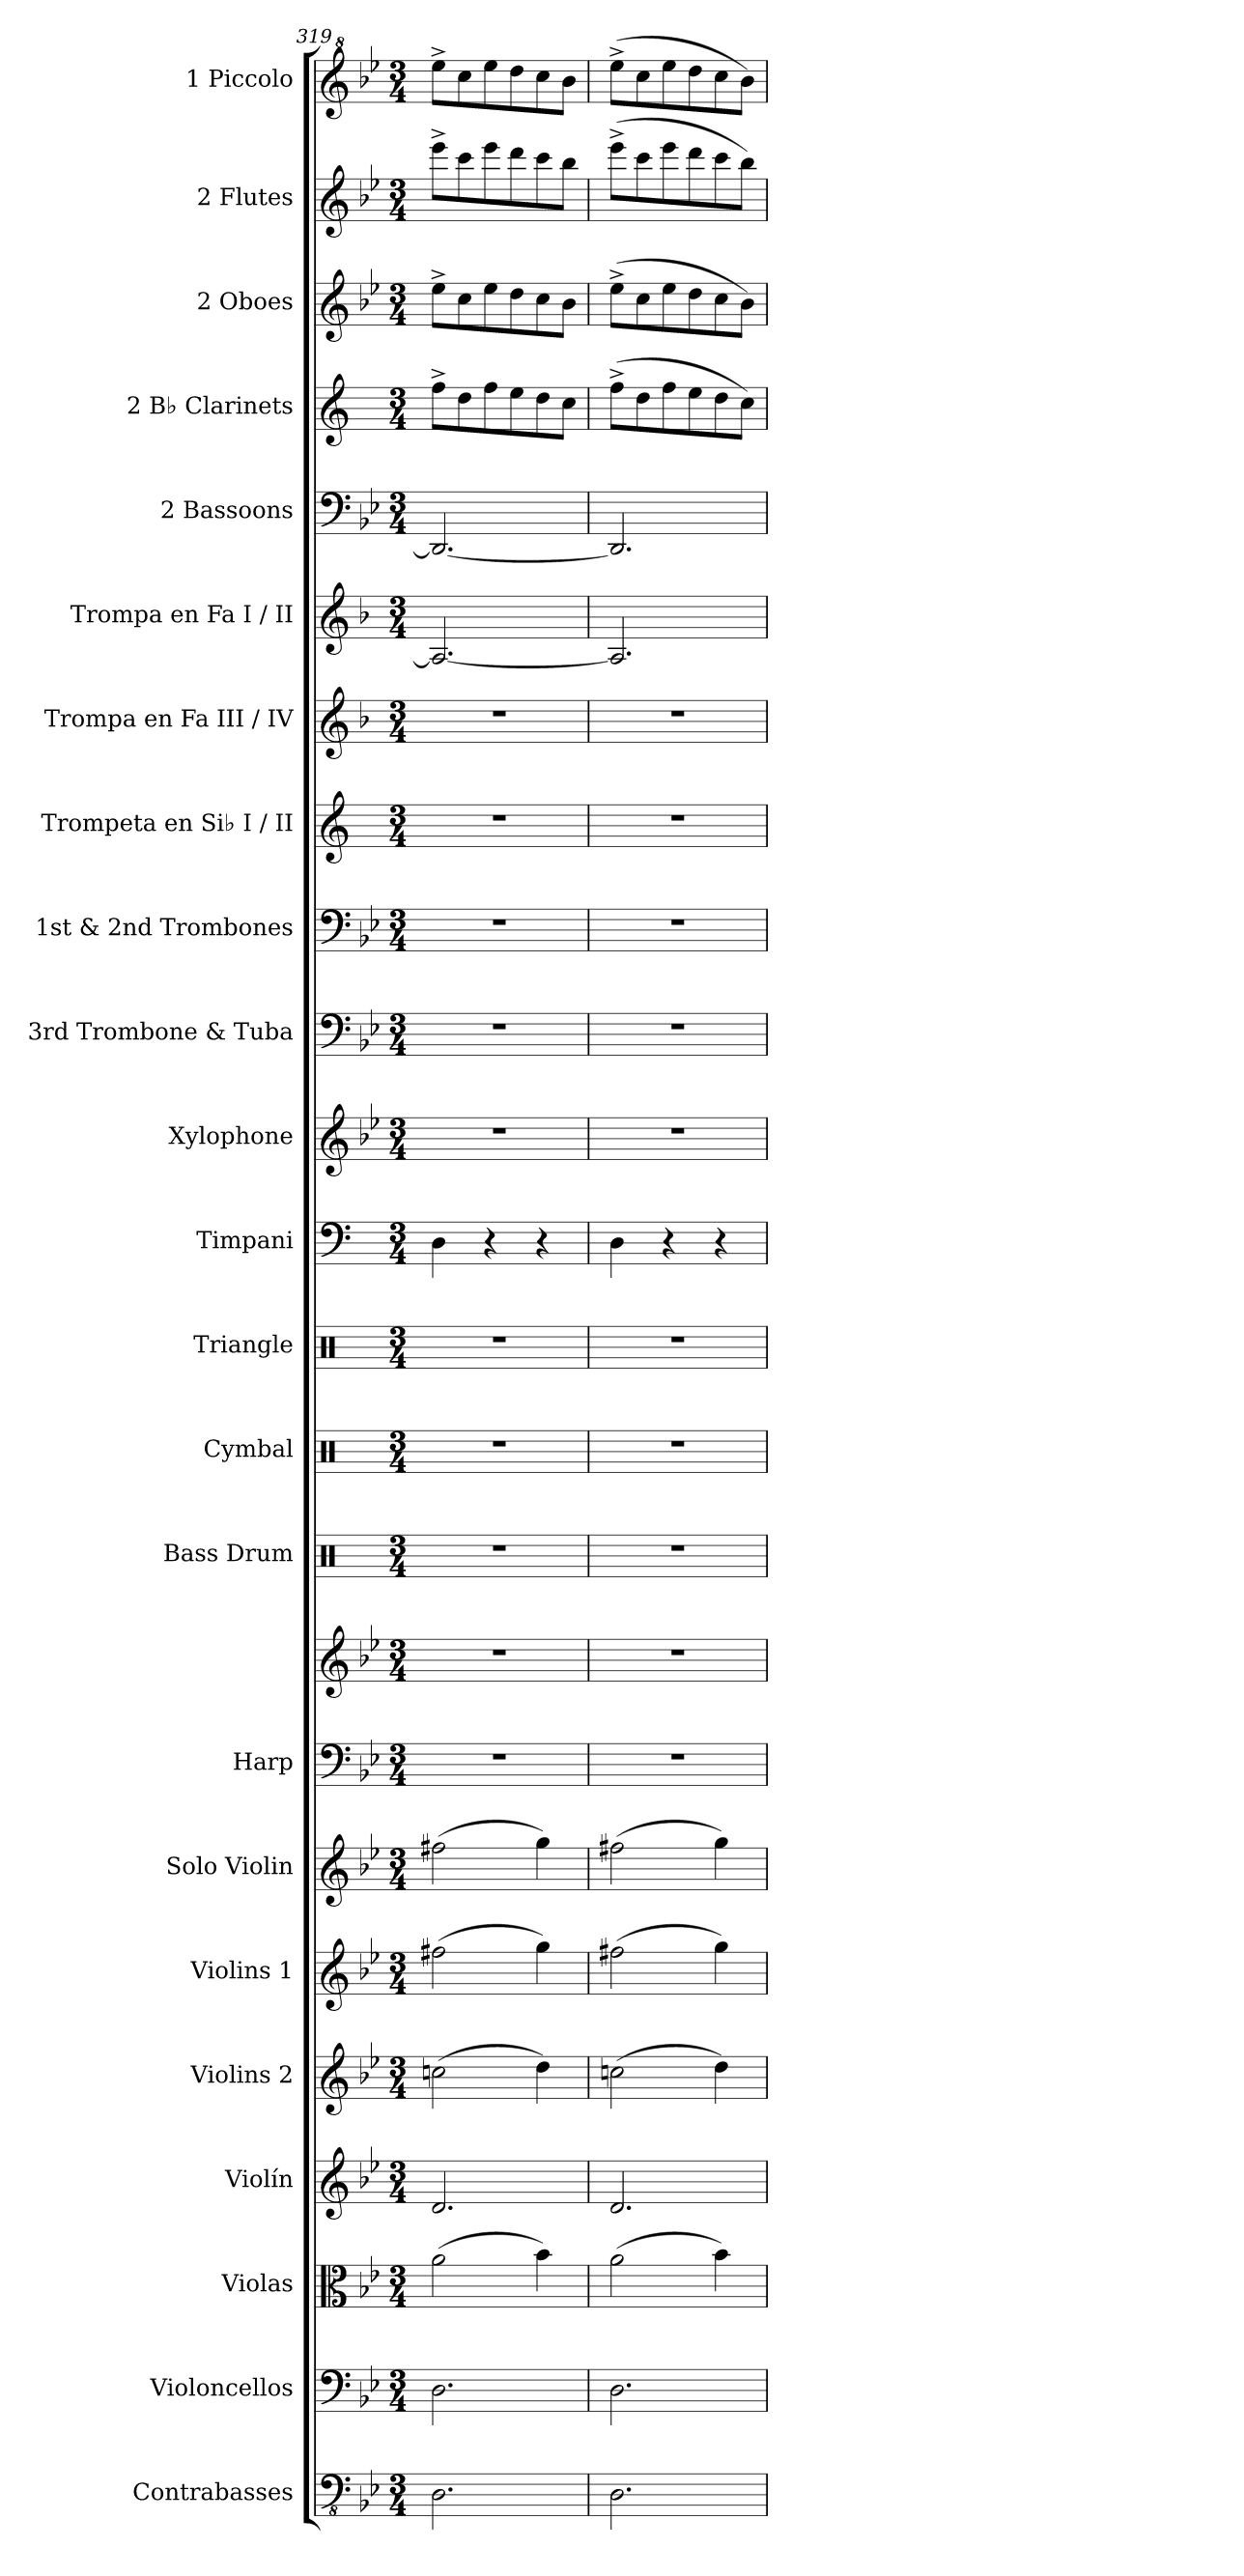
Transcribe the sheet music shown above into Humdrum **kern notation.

**kern	**kern	**kern	**kern	**kern	**kern	**kern	**kern	**kern	**kern	**kern	**kern	**kern	**kern	**kern	**kern	**kern	**kern	**kern	**kern	**kern	**kern	**kern	**kern
*part23	*part22	*part21	*part20	*part19	*part18	*part17	*part16	*part16	*part15	*part14	*part13	*part12	*part11	*part10	*part9	*part8	*part7	*part6	*part5	*part4	*part3	*part2	*part1
*staff24	*staff23	*staff22	*staff21	*staff20	*staff19	*staff18	*staff17	*staff16	*staff15	*staff14	*staff13	*staff12	*staff11	*staff10	*staff9	*staff8	*staff7	*staff6	*staff5	*staff4	*staff3	*staff2	*staff1
*I"Contrabasses	*I"Violoncellos	*I"Violas	*I"Violín	*I"Violins 2	*I"Violins 1	*I"Solo Violin	*I"Harp	*	*I"Bass Drum	*I"Cymbal	*I"Triangle	*I"Timpani	*I"Xylophone	*I"3rd Trombone     &amp; Tuba	*I"1st &amp; 2nd Trombones	*I"Trompeta en Si♭  I / II	*I"Trompa en Fa   III / IV	*I"Trompa en Fa I / II	*I"2 Bassoons	*I"2 B♭ Clarinets	*I"2 Oboes	*I"2 Flutes	*I"1 Piccolo
*I'Cbs.	*I'Vlcs.	*I'Vlas.	*I'Vln.	*I'Vlns. 2	*I'Vlns. 1	*I'S. Vln.	*I'Hrp.	*	*I'B. Dr.	*I'Cym.	*I'Trgl.	*I'Timp.	*I'Xyl.	*I'3rd Trb. &amp; Tba.	*I'1st &amp; 2nd    Trbs.	*I'Tpt. Si♭  I / II	*I'Trmp. Fa   III / IV	*I'Trmp. Fa I / II	*I'2 Bsns.	*I'2 B♭ Cls.	*I'2 Obs.	*I'2 Fls.	*I'1 Picc.
*clefFv4	*clefF4	*clefC3	*clefG2	*clefG2	*clefG2	*clefG2	*clefF4	*clefG2	*clefX	*clefX	*clefX	*clefF4	*clefG2	*clefF4	*clefF4	*clefG2	*clefG2	*clefG2	*clefF4	*clefG2	*clefG2	*clefG2	*clefG^2
*	*	*	*	*	*	*	*	*	*	*	*	*	*ITrd-7c-12	*	*	*ITrd1c2	*ITrd4c7	*ITrd4c7	*	*ITrd1c2	*	*	*ITrd-7c-12
*k[b-e-]	*k[b-e-]	*k[b-e-]	*k[b-e-]	*k[b-e-]	*k[b-e-]	*k[b-e-]	*k[b-e-]	*k[b-e-]	*k[]	*k[]	*k[]	*k[]	*k[b-e-]	*k[b-e-]	*k[b-e-]	*k[b-e-]	*k[b-e-]	*k[b-e-]	*k[b-e-]	*k[b-e-]	*k[b-e-]	*k[b-e-]	*k[b-e-]
*M3/4	*M3/4	*M3/4	*M3/4	*M3/4	*M3/4	*M3/4	*M3/4	*M3/4	*M3/4	*M3/4	*M3/4	*M3/4	*M3/4	*M3/4	*M3/4	*M3/4	*M3/4	*M3/4	*M3/4	*M3/4	*M3/4	*M3/4	*M3/4
=319	=319	=319	=319	=319	=319	=319	=319	=319	=319	=319	=319	=319	=319	=319	=319	=319	=319	=319	=319	=319	=319	=319	=319
2.DD\	2.D\	(>2a\	2.d/	(>2ccn\	(>2ff#X\	(>2ff#X\	2.r	2.r	2.r	2.r	2.r	4D\	2.r	2.r	2.r	2.r	2.r	2.D/_	2.DD/_	8ee-^\L	8ee-^\L	8eee-^\L	8eeee-^\L
.	.	.	.	.	.	.	.	.	.	.	.	.	.	.	.	.	.	.	.	8cc\	8cc\	8ccc\	8cccc\
.	.	.	.	.	.	.	.	.	.	.	.	4r	.	.	.	.	.	.	.	8ee-\	8ee-\	8eee-\	8eeee-\
.	.	.	.	.	.	.	.	.	.	.	.	.	.	.	.	.	.	.	.	8dd\	8dd\	8ddd\	8dddd\
.	.	4b-\)	.	4dd\)	4gg\)	4gg\)	.	.	.	.	.	4r	.	.	.	.	.	.	.	8cc\	8cc\	8ccc\	8cccc\
.	.	.	.	.	.	.	.	.	.	.	.	.	.	.	.	.	.	.	.	8b-\J	8b-\J	8bb-\J	8bbb-\J
=320	=320	=320	=320	=320	=320	=320	=320	=320	=320	=320	=320	=320	=320	=320	=320	=320	=320	=320	=320	=320	=320	=320	=320
2.DD\	2.D\	(>2a\	2.d/	(>2ccn\	(>2ff#X\	(>2ff#X\	2.r	2.r	2.r	2.r	2.r	4D\	2.r	2.r	2.r	2.r	2.r	2.D/]	2.DD/]	(>8ee-^\L	(>8ee-^\L	(>8eee-^\L	(>8eeee-^\L
.	.	.	.	.	.	.	.	.	.	.	.	.	.	.	.	.	.	.	.	8cc\	8cc\	8ccc\	8cccc\
.	.	.	.	.	.	.	.	.	.	.	.	4r	.	.	.	.	.	.	.	8ee-\	8ee-\	8eee-\	8eeee-\
.	.	.	.	.	.	.	.	.	.	.	.	.	.	.	.	.	.	.	.	8dd\	8dd\	8ddd\	8dddd\
.	.	4b-\)	.	4dd\)	4gg\)	4gg\)	.	.	.	.	.	4r	.	.	.	.	.	.	.	8cc\	8cc\	8ccc\	8cccc\
.	.	.	.	.	.	.	.	.	.	.	.	.	.	.	.	.	.	.	.	8b-\J)	8b-\J)	8bb-\J)	8bbb-\J)
=	=	=	=	=	=	=	=	=	=	=	=	=	=	=	=	=	=	=	=	=	=	=	=
*-	*-	*-	*-	*-	*-	*-	*-	*-	*-	*-	*-	*-	*-	*-	*-	*-	*-	*-	*-	*-	*-	*-	*-
